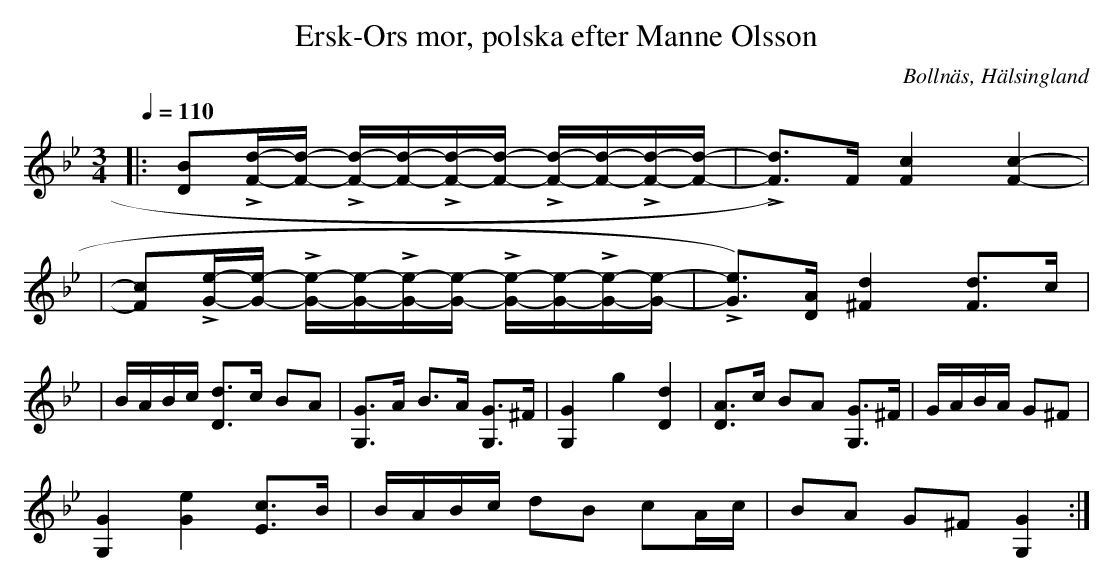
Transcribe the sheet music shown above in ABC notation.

X:1
T: Ersk-Ors mor, polska efter Manne Olsson
O:Bollnäs, Hälsingland
M:3/4
L:1/8
Q:1/4=110
K:Gm
|:[D B]L[F/d/]-[F/d/] - L[F/d/]-[F/d/]-L[F/d/]-[F/d/] - L[F/d/]-[F/d/]-L[F/d/]-[F/d/]-| L[F d])>F [-F2 c2] [F2 c2]-|
|[F c]L[G/e/]-[G/e/] - L[G/e/]-[G/e/]-L[G/e/]-[G/e/] - L[G/e/]-[G/e/]-L[G/e/]-[G/e/]-| L[Ge])>[D A] [^F2 d2] [F d]>c|
|B/A/B/c/ [D d]>c BA|[G, G]>A B>A [G, G]>^F|[G,2 G2] g2 [D2 d2]|[D A]>c BA [G, G]>^F|G/A/B/A/ G^F|
[G,2 G2] [G2 e2] [E c]>B|B/A/B/c/ dB cA/c/|BA G^F [G,2 G2]:|
